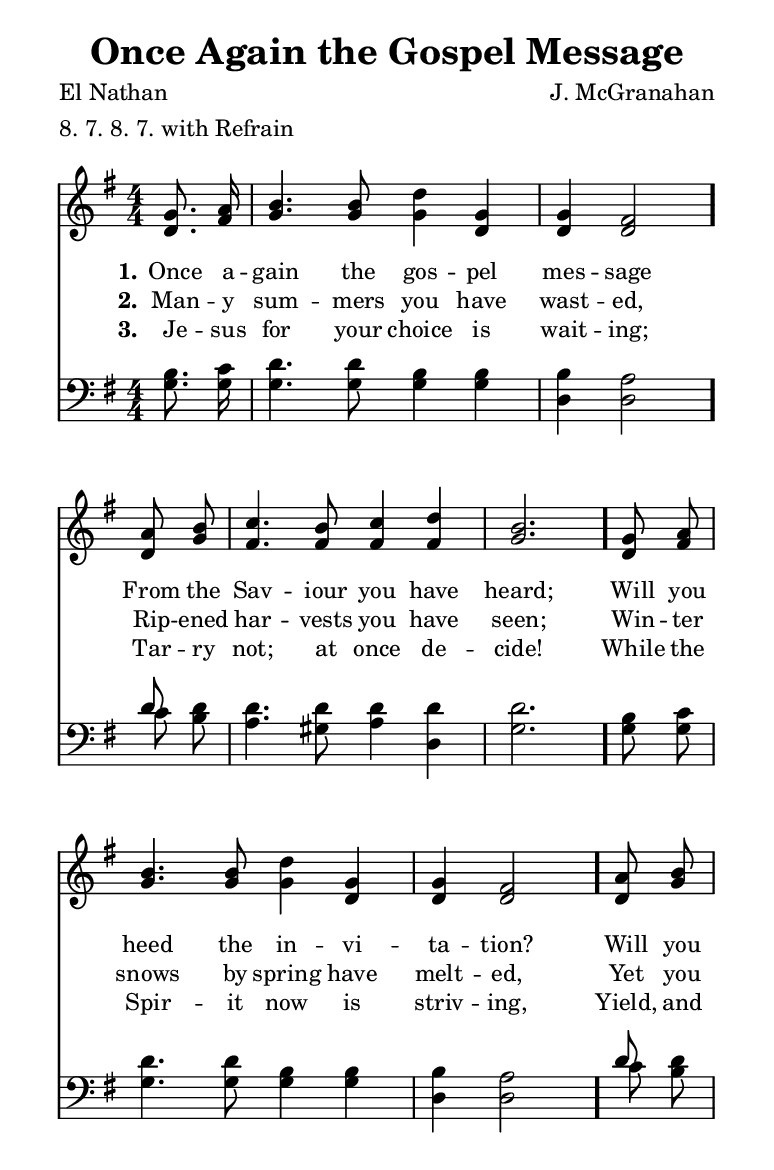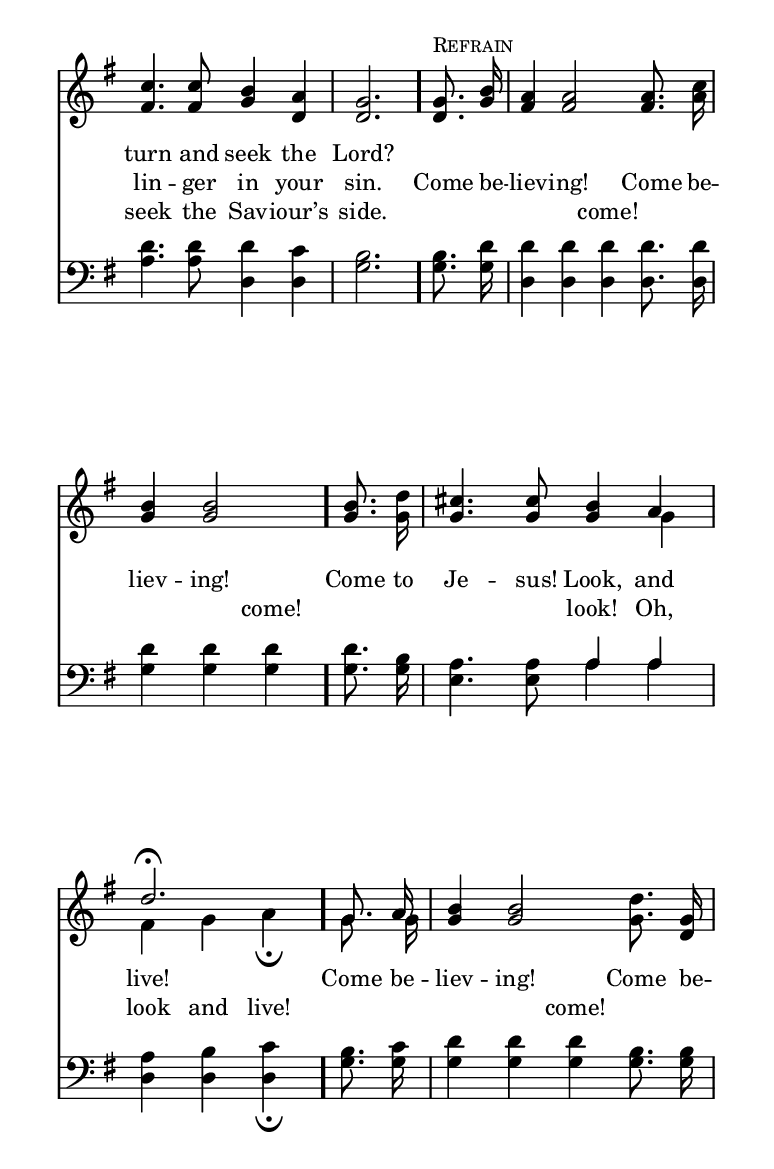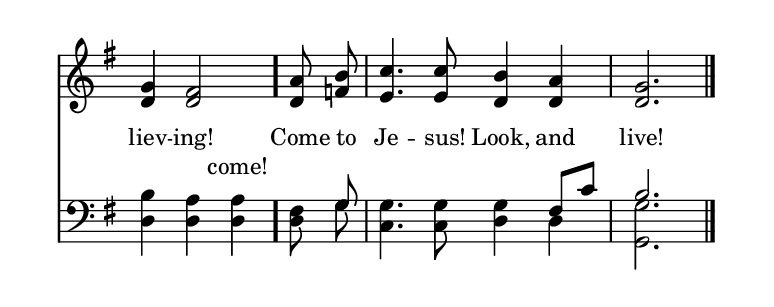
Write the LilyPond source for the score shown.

\include "common/global.ily"
\paper {
  \include "common/paper.ily"
}

\header{
  %gospel
  hymnnumber = "111"
  title = "Once Again the Gospel Message"
  tunename = "Come Believing"
  meter = "8. 7. 8. 7. with Refrain"
  poet = "El Nathan"
  composer = "J. McGranahan"
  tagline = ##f
}

ta = { \tempo 4=80 }
tb = { \tempo 4=40 }

global = {
  \include "common/overrides.ily"
  \override Staff.TimeSignature.style = #'numbered
  \time 4/4
  \override Score.MetronomeMark.transparent = ##t % hide all fermata changes too
  \ta
  \key g \major
  \partial 4
  \autoBeamOff
}

notesSoprano = {
\global
\relative c'' {

  g8. a16 | b4. b8 d4 g,4 | g fis2
  a8 b | c4. b8 c4 d | b2. \eogbreak
  g8 a | b4. b8 d4 g,4 | g fis2
  a8 b | c4. c8 b4 a | g2. \eogbreak

  << s^\markup { \small \caps "Refrain" }
  { g8. b16 | a4 a2 a8. c16 | b4 b2 } >>
  b8. d16 | cis4. cis8 b4 a | d2. \fermata
  g,8. a16 | b4 b2 d8. g,16 | g4 fis2
  a8 b | c4. c8 b4 a | g2.

  \bar "|."

}
}

notesAlto = {
\global
\relative e' {

  d8. fis16 | g4. g8 g4 d | d d2
  d8 g | fis4. fis8 fis4 fis | g2.
  d8 fis | g4. g8 g4 d | d d2
  d8 g | fis4. fis8 g4 d | d2.

  d8. g16 | fis4 fis2 fis8. a16 g4 g2
  g8. g16 | g4. g8 g4 g | fis g \tb a \fermata \ta
  g8. g16 | g4 g2 g8. d16 | d4 d2
  d8 f | e4. e8 d4 d | d2.

}
}

notesTenor = {
\global
\relative a {

  b8. c16 | d4. d8 b4 b | b a2
  d8 d | d4. d8 d4 d | d2.
  b8 c | d4. d8 b4 b | b a2
  d8 d | d4. d8 d4 c | b2.

  b8. d16 | d4 d d d8. d16 | d4 d d
  d8. b16 | a4. a8 a4 a | a b c
  b8. c16 | d4 d d b8. b16 | b4 a a
  fis8 g | g4. g8 g4 fis8[ c'] | b2.

}
}

notesBass = {
\global
\relative f {

  g8. g16 | g4. g8 g4 g | d4 d2
  c'8 b | a4. gis8 a4 d, | g2.
  g8 g | g4. g8 g4 g | d4 d2
  c'8 b | a4. a8 d,4 d | g2.

  g8. g16 | d4 d d d8. d16 | g4 g g
  g8. g16 | e4. e8 a4 a | d,4 d d_\fermata
  g8. g16 | g4 g g g8. g16 | d4 d d
  d8 g | c,4. c8 d4 d | << g2. g,2. >>

}
}

Refrain = \lyricmode {

Come be -- liev -- ing! Come be -- liev -- ing! \bar "."
Come to Je -- sus! Look, and live! \bar "."
Come be -- liev -- ing! Come be -- liev -- ing! \bar "."
Come to Je -- sus! Look, and live! \bar "."

}

wordsA = \lyricmode {
\set stanza = "1."

Once a -- gain the gos -- pel mes -- sage \bar "."
From the Sav -- iour you have heard; \bar "."
Will you heed the in -- vi -- ta -- tion? \bar "."
Will you turn and seek the Lord? \bar "."

}

wordsB = \lyricmode {
\set stanza = "2."

Man -- y sum -- mers you have wast -- ed,
Rip -- ened har -- vests you have seen;
Win -- ter snows by spring have melt -- ed,
Yet you lin -- ger in your sin.

\Refrain

}

wordsC = \lyricmode {
\set stanza = "3."

Je -- sus for your choice is wait -- ing;
Tar -- ry not; at once de -- cide!
While the Spir -- it now is striv -- ing,
Yield, and seek the Sav -- iour’s side.

}

underWords = \lyricmode {

{ \repeat unfold 34 { \skip 4 } }
come!
{ \repeat unfold 4 { \skip 4 } }
come!
{ \repeat unfold 4 { \skip 4 } }
look! Oh, look and live!
{ \repeat unfold 4 { \skip 4 } }
come!
{ \repeat unfold 4 { \skip 4 } }
come!

}

\score {
  \context ChoirStaff <<
    \context Staff = upper <<
      \set Staff.autoBeaming = ##f
      \set ChoirStaff.systemStartDelimiter = #'SystemStartBar
      \set ChoirStaff.printPartCombineTexts = ##f
      \partcombine #'(2 . 11) \notesSoprano \notesAlto
      \context NullVoice = sopranos { \voiceOne << \notesSoprano >> }
      \context Lyrics = one   \lyricsto sopranos \wordsA
      \context Lyrics = two   \lyricsto sopranos \wordsB
      \context Lyrics = three \lyricsto sopranos \wordsC
    >>
    \context Staff = men <<
      \set Staff.autoBeaming = ##f
      \clef bass
      \set ChoirStaff.printPartCombineTexts = ##f
      \partcombine #'(2 . 11) \notesTenor \notesBass
      \context NullVoice = tenors { \voiceOne << \notesTenor >> }
    >>
    \context Lyrics = three \lyricsto tenors \underWords
  >>
  \layout {
    \include "common/layout.ily"
  }
  \midi{
    \include "common/midi.ily"
  }
}

\version "2.19.49"  % necessary for upgrading to future LilyPond versions.

% vi:set et ts=2 sw=2 ai nocindent syntax=lilypond:
